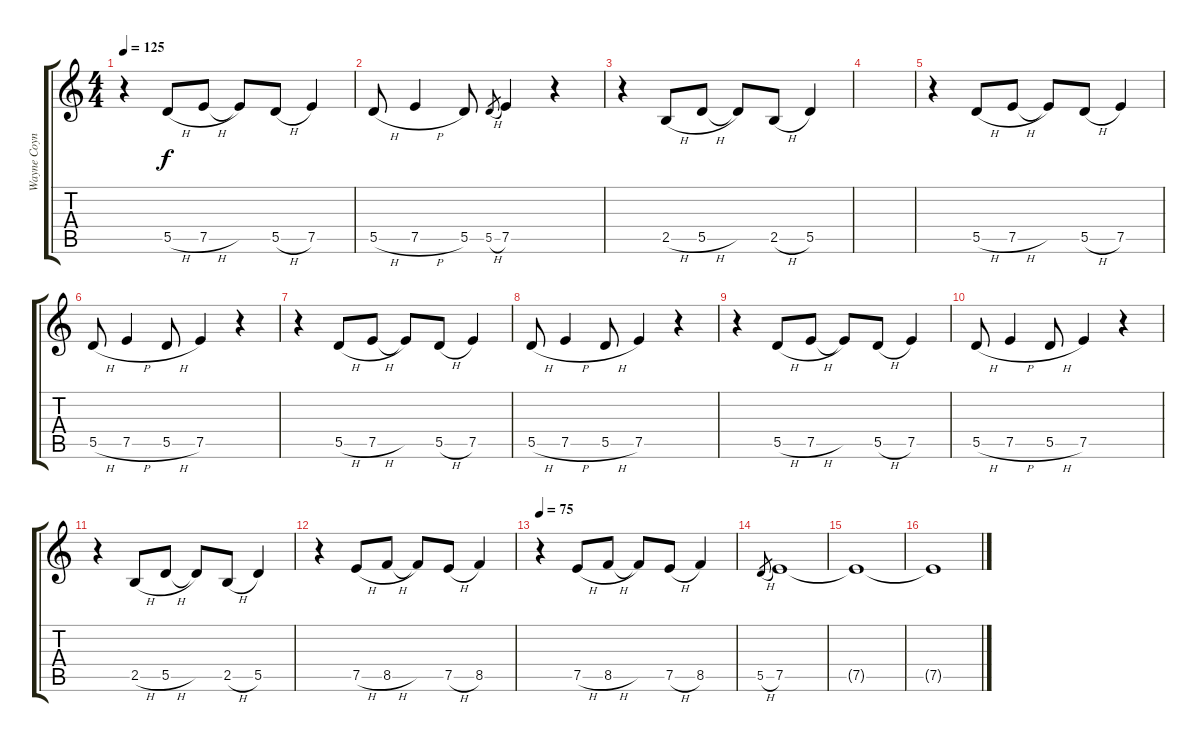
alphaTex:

\track ("Wayne Coyne/Steven Drozd (Muted/Misc)" "Wayne Coyn") {instrument electricguitarmuted}
\staff {score tabs}
\tuning (E4 B3 G3 D3 A2 E2) {hide}
\ts (4 4)
\tempo 125
\clef g2
\ks c
r.4{dy f} 5.5{h}.8{volume 16 balance 14 instrument electricguitarmuted} 7.5{h}.8 7.5{t}.8 5.5{h}.8 7.5.4 |
5.5{h}.8 7.5{h}.4 5.5.8 5.5{h}.8{gr} 7.5.4 r.4 |
r.4 2.5{h}.8 5.5{h}.8 5.5{t}.8 2.5{h}.8 5.5.4 |
|
r.4 5.5{h}.8 7.5{h}.8 7.5{t}.8 5.5{h}.8 7.5.4 |
5.5{h}.8 7.5{h}.4 5.5{h}.8 7.5.4 r.4 |
r.4 5.5{h}.8 7.5{h}.8 7.5{t}.8 5.5{h}.8 7.5.4 |
5.5{h}.8 7.5{h}.4 5.5{h}.8 7.5.4 r.4 |
r.4 5.5{h}.8 7.5{h}.8 7.5{t}.8 5.5{h}.8 7.5.4 |
5.5{h}.8 7.5{h}.4 5.5{h}.8 7.5.4 r.4 |
r.4 2.5{h}.8 5.5{h}.8 5.5{t}.8 2.5{h}.8 5.5.4 |
r.4 7.5{h}.8 8.5{h}.8 8.5{t}.8 7.5{h}.8 8.5.4 |
\tempo 75
r.4 7.5{h}.8 8.5{h}.8 8.5{t}.8 7.5{h}.8 8.5.4 |
5.5{h}.8{gr} 7.5.1 |
7.5{t}.1 |
7.5{t}.1
